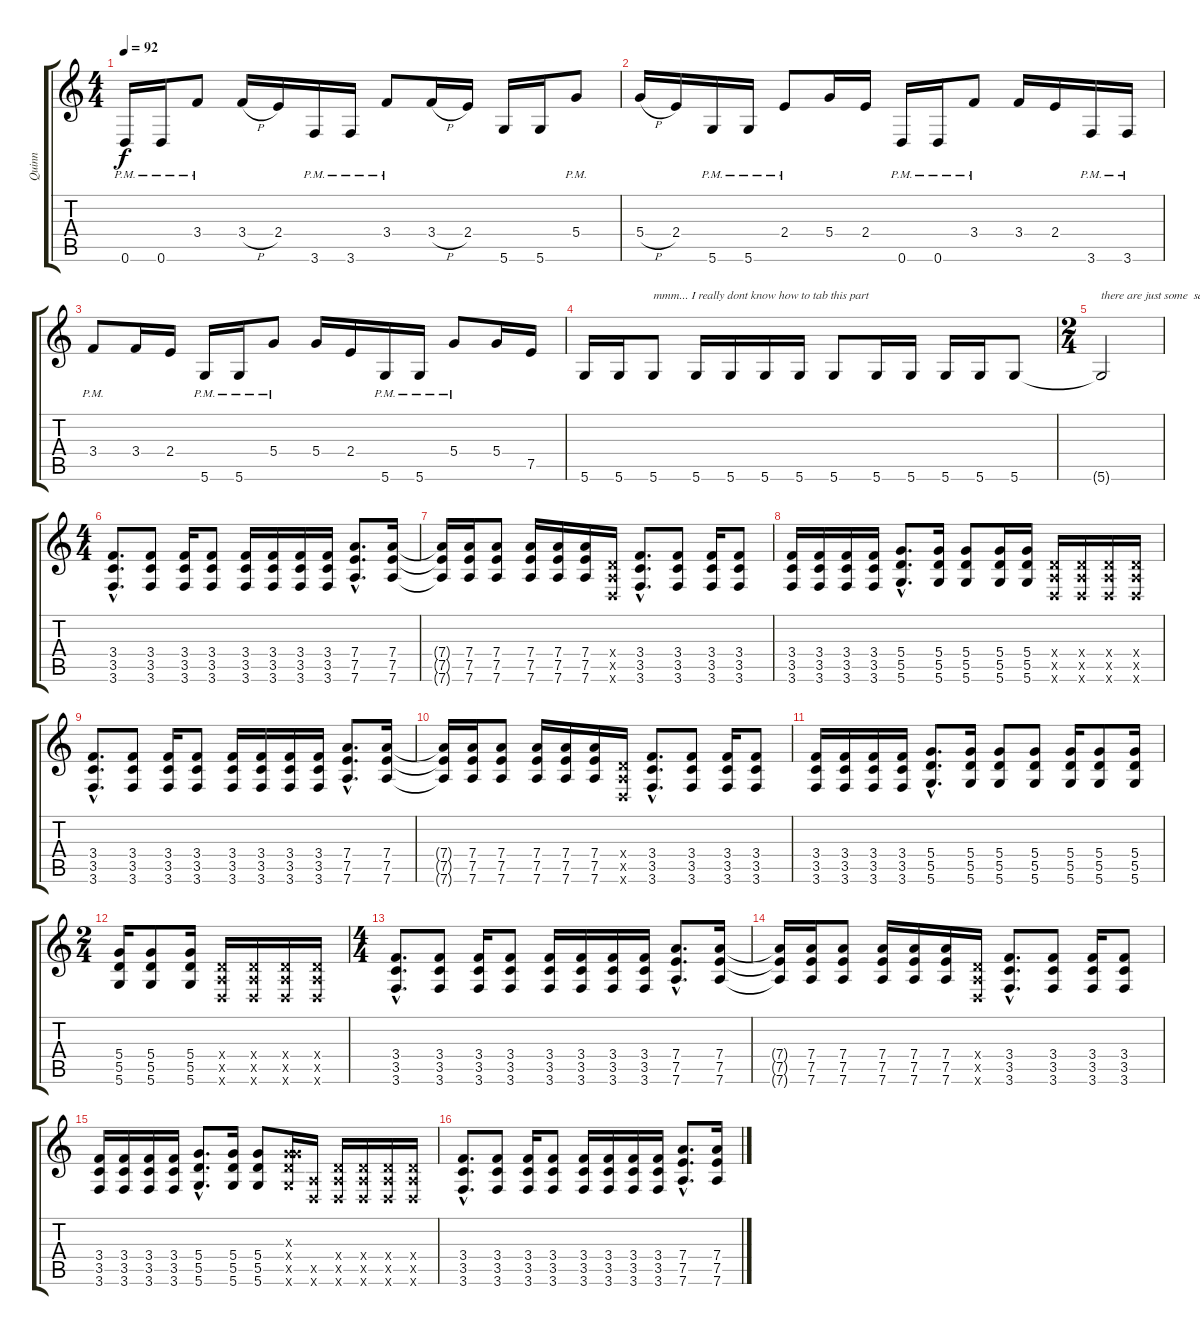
\track ("Quinn " "Quinn ") {instrument overdrivenguitar}
\staff {score tabs}
\tuning (E4 B3 G3 D3 A2 D2) {hide}
\ts (4 4)
\tempo 92
\clef g2
\ks c
0.6{pm}.16{dy f} 0.6{pm}.16 3.4{pm}.8 3.4{h}.16 2.4.16 3.6{pm}.16 3.6{pm}.16 3.4{pm}.8 3.4{h}.16 2.4.16 5.6.16 5.6.16 5.4{pm}.8 |
5.4{h}.16 2.4.16 5.6{pm}.16 5.6{pm}.16 2.4{pm}.8 5.4.16 2.4.16 0.6{pm}.16 0.6{pm}.16 3.4{pm}.8 3.4.16 2.4.16 3.6{pm}.16 3.6{pm}.16 |
3.4{pm}.8 3.4.16 2.4.16 5.6{pm}.16 5.6{pm}.16 5.4{pm}.8 5.4.16 2.4.16 5.6{pm}.16 5.6{pm}.16 5.4{pm}.8 5.4.16 7.5.16 |
5.6.16 5.6.16 5.6.8{txt "mmm... I really dont know how to tab this part"} 5.6.16 5.6.16 5.6.16 5.6.16 5.6.8 5.6.16 5.6.16 5.6.16 5.6.16 5.6.8 |
\ts (2 4)
5.6{t}.2{txt "there are just some  sampled effects"} |
\ts (4 4)
(3.4{hac} 3.5{hac} 3.6{hac}).8{d volume 15 balance 8 instrument distortionguitar} (3.4 3.5 3.6).8 (3.4 3.5 3.6).16 (3.4 3.5 3.6).8 (3.4 3.5 3.6).16 (3.4 3.5 3.6).16 (3.4 3.5 3.6).16 (3.4 3.5 3.6).16 (7.4{hac} 7.5{hac} 7.6{hac}).8{d} (7.4 7.5 7.6).16 |
(7.4{t} 7.5{t} 7.6{t}).16 (7.4 7.5 7.6).16 (7.4 7.5 7.6).8 (7.4 7.5 7.6).16 (7.4 7.5 7.6).16 (7.4 7.5 7.6).16 (0.4{x} 0.5{x} 0.6{x}).16 (3.4{hac} 3.5{hac} 3.6{hac}).8{d} (3.4 3.5 3.6).8 (3.4 3.5 3.6).16 (3.4 3.5 3.6).8 |
(3.4 3.5 3.6).16 (3.4 3.5 3.6).16 (3.4 3.5 3.6).16 (3.4 3.5 3.6).16 (5.4{hac} 5.5{hac} 5.6{hac}).8{d} (5.4 5.5 5.6).16 (5.4 5.5 5.6).8 (5.4 5.5 5.6).16 (5.4 5.5 5.6).16 (0.4{x} 0.5{x} 0.6{x}).16 (0.4{x} 0.5{x} 0.6{x}).16 (0.4{x} 0.5{x} 0.6{x}).16 (0.4{x} 0.5{x} 0.6{x}).16 |
(3.4{hac} 3.5{hac} 3.6{hac}).8{d volume 15 balance 8} (3.4 3.5 3.6).8 (3.4 3.5 3.6).16 (3.4 3.5 3.6).8 (3.4 3.5 3.6).16 (3.4 3.5 3.6).16 (3.4 3.5 3.6).16 (3.4 3.5 3.6).16 (7.4{hac} 7.5{hac} 7.6{hac}).8{d} (7.4 7.5 7.6).16 |
(7.4{t} 7.5{t} 7.6{t}).16 (7.4 7.5 7.6).16 (7.4 7.5 7.6).8 (7.4 7.5 7.6).16 (7.4 7.5 7.6).16 (7.4 7.5 7.6).16 (0.4{x} 0.5{x} 0.6{x}).16 (3.4{hac} 3.5{hac} 3.6{hac}).8{d} (3.4 3.5 3.6).8 (3.4 3.5 3.6).16 (3.4 3.5 3.6).8 |
(3.4 3.5 3.6).16 (3.4 3.5 3.6).16 (3.4 3.5 3.6).16 (3.4 3.5 3.6).16 (5.4{hac} 5.5{hac} 5.6{hac}).8{d} (5.4 5.5 5.6).16 (5.4 5.5 5.6).8 (5.4 5.5 5.6).8 (5.4 5.5 5.6).16 (5.4 5.5 5.6).8 (5.4 5.5 5.6).16 |
\ts (2 4)
(5.4 5.5 5.6).16 (5.4 5.5 5.6).8 (5.4 5.5 5.6).16 (0.4{x} 0.5{x} 0.6{x}).16 (0.4{x} 0.5{x} 0.6{x}).16 (0.4{x} 0.5{x} 0.6{x}).16 (0.4{x} 0.5{x} 0.6{x}).16 |
\ts (4 4)
(3.4{hac} 3.5{hac} 3.6{hac}).8{d volume 15 balance 8} (3.4 3.5 3.6).8 (3.4 3.5 3.6).16 (3.4 3.5 3.6).8 (3.4 3.5 3.6).16 (3.4 3.5 3.6).16 (3.4 3.5 3.6).16 (3.4 3.5 3.6).16 (7.4{hac} 7.5{hac} 7.6{hac}).8{d} (7.4 7.5 7.6).16 |
(7.4{t} 7.5{t} 7.6{t}).16 (7.4 7.5 7.6).16 (7.4 7.5 7.6).8 (7.4 7.5 7.6).16 (7.4 7.5 7.6).16 (7.4 7.5 7.6).16 (0.4{x} 0.5{x} 0.6{x}).16 (3.4{hac} 3.5{hac} 3.6{hac}).8{d} (3.4 3.5 3.6).8 (3.4 3.5 3.6).16 (3.4 3.5 3.6).8 |
(3.4 3.5 3.6).16 (3.4 3.5 3.6).16 (3.4 3.5 3.6).16 (3.4 3.5 3.6).16 (5.4{hac} 5.5{hac} 5.6{hac}).8{d} (5.4 5.5 5.6).16 (5.4 5.5 5.6).8 (0.3{x} 5.4{x} 5.5{x} 5.6{x}).16 (0.5{x} 0.6{x}).16 (0.4{x} 0.5{x} 0.6{x}).16 (0.4{x} 0.5{x} 0.6{x}).16 (0.4{x} 0.5{x} 0.6{x}).16 (0.4{x} 0.5{x} 0.6{x}).16 |
(3.4{hac} 3.5{hac} 3.6{hac}).8{d volume 15 balance 8} (3.4 3.5 3.6).8 (3.4 3.5 3.6).16 (3.4 3.5 3.6).8 (3.4 3.5 3.6).16 (3.4 3.5 3.6).16 (3.4 3.5 3.6).16 (3.4 3.5 3.6).16 (7.4{hac} 7.5{hac} 7.6{hac}).8{d} (7.4 7.5 7.6).16
